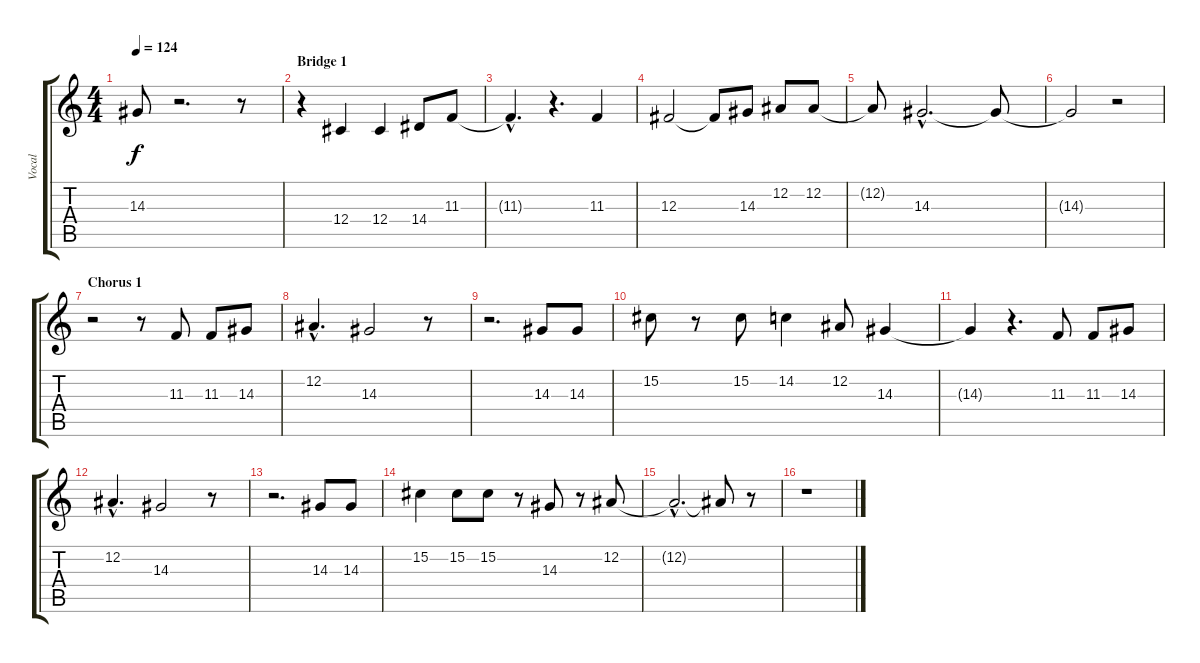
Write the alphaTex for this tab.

\track ("Vocal" "Vocal") {instrument viola}
\staff {score tabs}
\tuning (Eb4 Bb3 Gb3 Db3 Ab2 Eb2) {hide}
\ts (4 4)
\tempo 124
\clef g2
\ks c
14.3{t}.8{dy f} r.2{d} r.8 |
\section ("" "Bridge 1")
r.4 12.4.4 12.4.4 14.4.8 11.3.8 |
11.3{hac t}.4{d} r.4{d} 11.3.4 |
12.3.2 12.3{t}.8 14.3.8 12.2.8 12.2.8 |
12.2{t}.8 14.3{hac}.2{d} 14.3{t}.8 |
14.3{t}.2 r.2 |
\section ("" "Chorus 1")
r.2 r.8 11.3.8 11.3.8 14.3.8 |
12.2{hac}.4{d} 14.3.2 r.8 |
r.2{d} 14.3.8 14.3.8 |
15.2.8 r.8 15.2.8 14.2.4 12.2.8 14.3.4 |
14.3{t}.4 r.4{d} 11.3.8 11.3.8 14.3.8 |
12.2{hac}.4{d} 14.3.2 r.8 |
r.2{d} 14.3.8 14.3.8 |
15.2.4 15.2.8 15.2.8 r.8 14.3.8 r.8 12.2.8 |
12.2{hac t}.2{d} 12.2{t}.8 r.8 |
r.1
